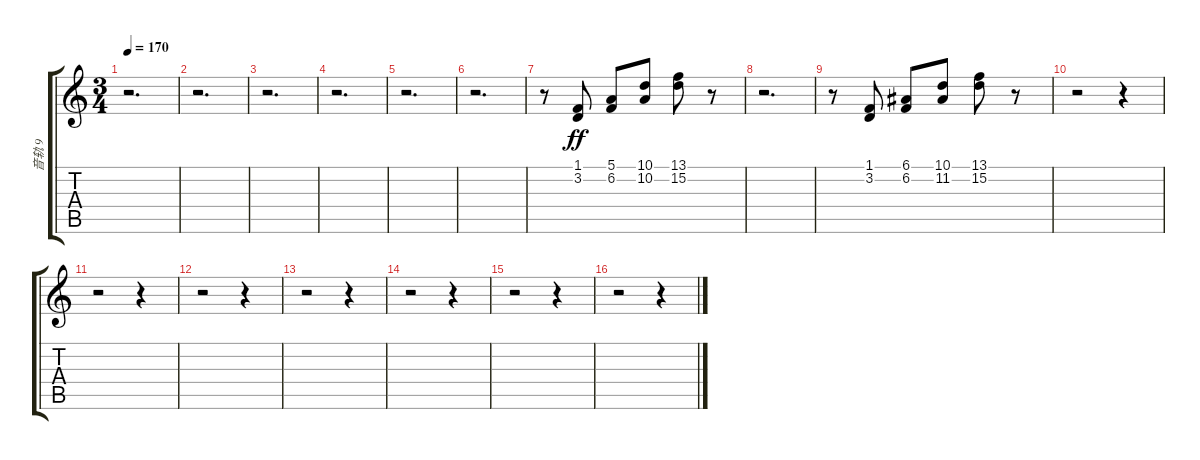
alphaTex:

\track ("音轨 9" "音轨 9") {instrument glockenspiel}
\staff {score tabs}
\tuning (E4 B3 G3 D3 A2 E2) {hide}
\ts (3 4)
\tempo 170
\clef g2
\ks c
r.2{d dy ff} |
r.2{d} |
r.2{d} |
r.2{d} |
r.2{d} |
r.2{d} |
r.8 (1.1 3.2).8 (5.1 6.2).8 (10.1 10.2).8 (13.1 15.2).8 r.8 |
r.2{d} |
r.8 (1.1 3.2).8 (6.1 6.2).8 (10.1 11.2).8 (13.1 15.2).8 r.8 |
r.2 r.4 |
r.2 r.4 |
r.2 r.4 |
r.2 r.4 |
r.2 r.4 |
r.2 r.4 |
r.2 r.4
